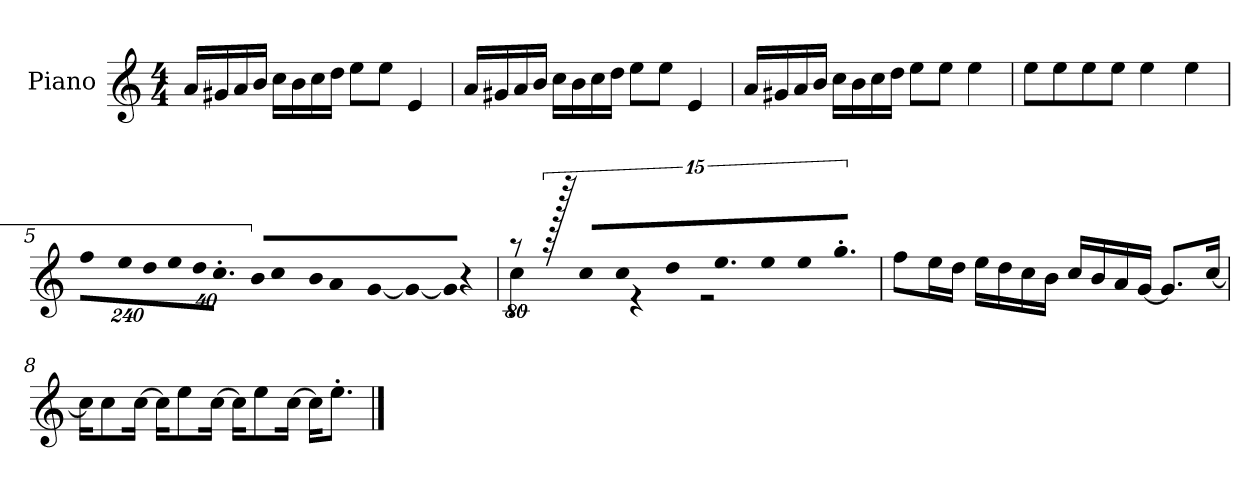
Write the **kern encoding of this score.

**kern
*part1
*staff1
*I"Piano
*I'P-no
*clefG2
*k[]
*M4/4
*MM90
=1
16a/LL
16g#X/
16a/
16b/JJ
16cc\LL
16b\
16cc\
16dd\JJ
8ee\L
8ee\J
4e/
=2
16a/LL
16g#X/
16a/
16b/JJ
16cc\LL
16b\
16cc\
16dd\JJ
8ee\L
8ee\J
4e/
=3
16a/LL
16g#X/
16a/
16b/JJ
16cc\LL
16b\
16cc\
16dd\JJ
8ee\L
8ee\J
4ee\
=4
8ee\L
8ee\
8ee\
8ee\J
4ee\
4ee\
!!LO:LB:g=z
=5
*Xbrackettup
!LO:N:vis=8
960%137ff\L
!LO:N:vis=16
1920%137ee\L
!LO:N:vis=16
1920%137dd\
!LO:N:vis=16
1920%137ee\
!LO:N:vis=32
640%23dd\K
!LO:N:vis=16.
960%103cc'\JJ
*brackettup
!LO:N:vis=32
640%23b/KLL
!LO:N:vis=16
1920%137cc/
!LO:N:vis=32
640%23b/K
!LO:N:vis=16
1920%137a/
!LO:N:vis=16
[1920%137g/J
!LO:N:vis=8
960%137g/_
!LO:N:vis=32
640%23g/Jkk]
480%17r
=6
!LO:N:vis=8
*^
640%71r	4cc'\
1920r	.
!LO:N:vis=8	!
640%71cc/L	.
!LO:N:vis=8	!
640%71cc/	.
.	4r
!LO:N:vis=8	!
640%71dd/	.
9.ee/	.
.	2r
!LO:N:vis=8	!
640%71ee/	.
!LO:N:vis=8	!
640%71ee/	.
9.gg'/J	.
1920ryy	.
*v	*v
=7
8ff\L
16ee\L
16dd\JJ
16ee\LL
16dd\
16cc\
16b\JJ
16cc/LL
16b/
16a/
[16g/JJ
8.g/L]
[16cc/Jk
!!LO:LB:g=z
=8
16cc\KL]
8cc\
[16cc\Jk
16cc\KL]
8ee\
[16cc\Jk
16cc\KL]
8ee\
[16cc\Jk
16cc\KL]
8.ee'\J
==
*-
